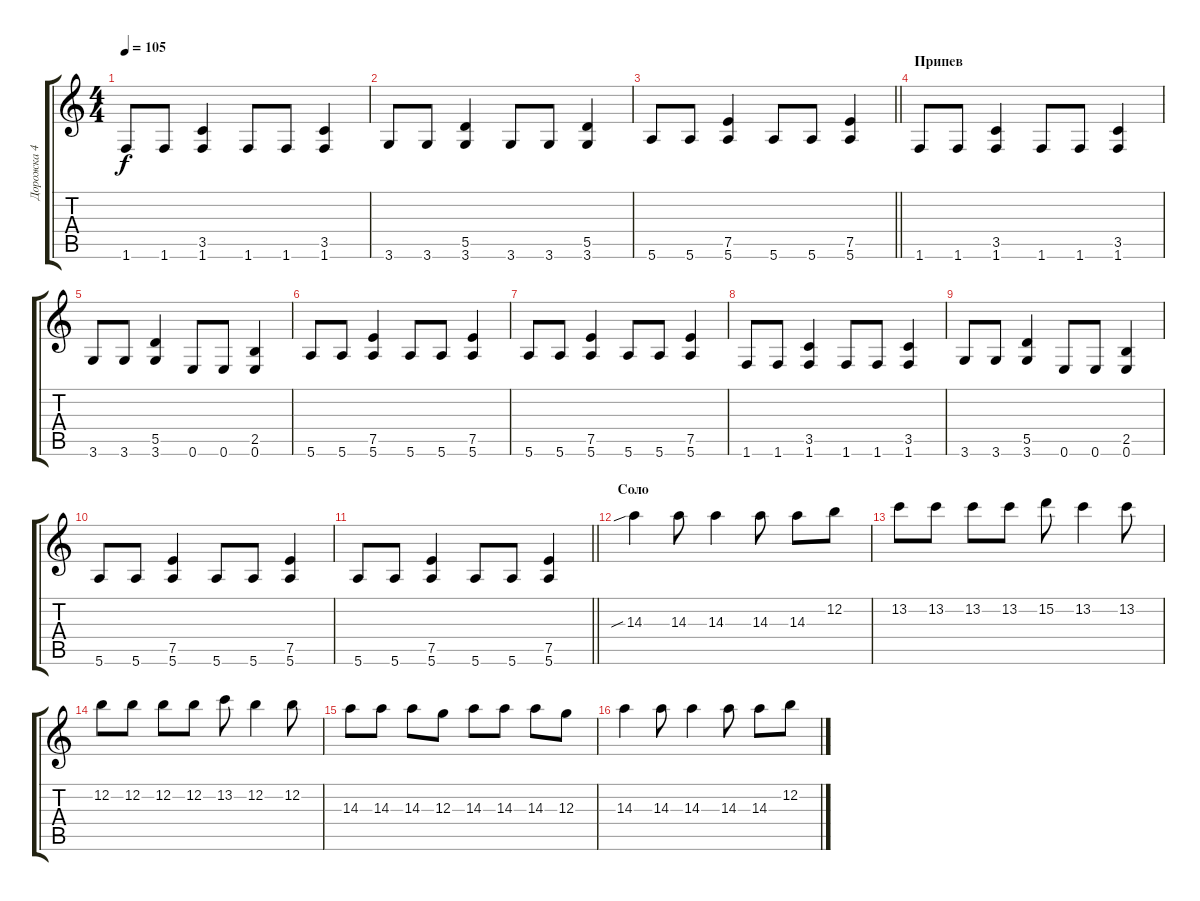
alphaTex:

\track ("Дорожка 4" "Дорожка 4") {instrument distortionguitar}
\staff {score tabs}
\tuning (E4 B3 G3 D3 A2 E2) {hide}
\ts (4 4)
\tempo 105
\clef g2
\ks c
1.6.8{dy f} 1.6.8 (3.5 1.6).4 1.6.8 1.6.8 (3.5 1.6).4 |
3.6.8 3.6.8 (5.5 3.6).4 3.6.8 3.6.8 (5.5 3.6).4 |
\barLineRight lightlight
5.6.8 5.6.8 (7.5 5.6).4 5.6.8 5.6.8 (7.5 5.6).4 |
\section ("" "Припев")
1.6.8 1.6.8 (3.5 1.6).4 1.6.8 1.6.8 (3.5 1.6).4 |
3.6.8 3.6.8 (5.5 3.6).4 0.6.8 0.6.8 (2.5 0.6).4 |
5.6.8 5.6.8 (7.5 5.6).4 5.6.8 5.6.8 (7.5 5.6).4 |
5.6.8 5.6.8 (7.5 5.6).4 5.6.8 5.6.8 (7.5 5.6).4 |
1.6.8 1.6.8 (3.5 1.6).4 1.6.8 1.6.8 (3.5 1.6).4 |
3.6.8 3.6.8 (5.5 3.6).4 0.6.8 0.6.8 (2.5 0.6).4 |
5.6.8 5.6.8 (7.5 5.6).4 5.6.8 5.6.8 (7.5 5.6).4 |
\barLineRight lightlight
5.6.8 5.6.8 (7.5 5.6).4 5.6.8 5.6.8 (7.5 5.6).4 |
\section ("" "Соло")
14.3{sib}.4 14.3.8 14.3.4 14.3.8 14.3.8 12.2.8 |
13.2.8 13.2.8 13.2.8 13.2.8 15.2.8 13.2.4 13.2.8 |
12.2.8 12.2.8 12.2.8 12.2.8 13.2.8 12.2.4 12.2.8 |
14.3.8 14.3.8 14.3.8 12.3.8 14.3.8 14.3.8 14.3.8 12.3.8 |
14.3.4 14.3.8 14.3.4 14.3.8 14.3.8 12.2.8
